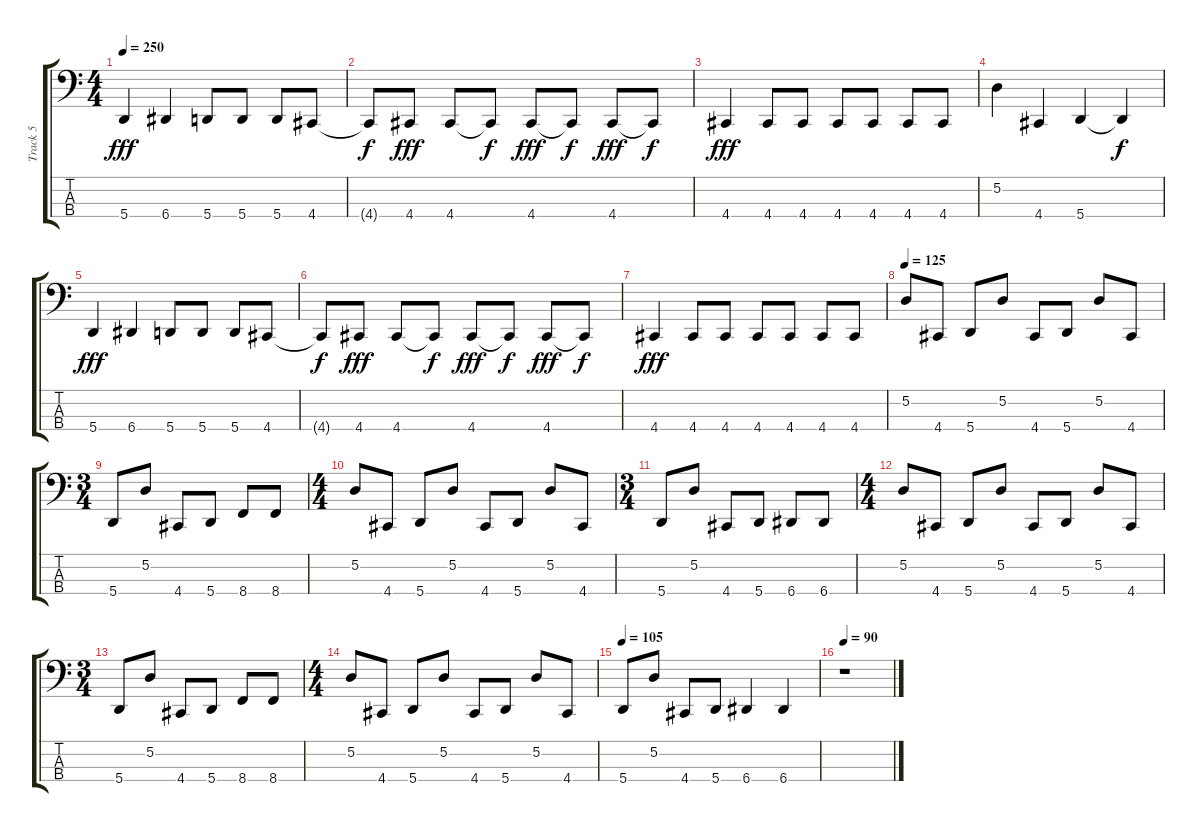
\track ("Track 5" "Track 5") {instrument slapbass1}
\staff {score tabs}
\tuning (D2 A1 E1 A0) {hide}
\ts (4 4)
\tempo 250
\clef f4
\ks c
5.4.4{dy fff} 6.4.4 5.4.8 5.4.8 5.4.8 4.4.8 |
4.4{t}.8{dy f} 4.4.8{dy fff} 4.4.8 4.4{t}.8{dy f} 4.4.8{dy fff} 4.4{t}.8{dy f} 4.4.8{dy fff} 4.4{t}.8{dy f} |
4.4.4{dy fff} 4.4.8 4.4.8 4.4.8 4.4.8 4.4.8 4.4.8 |
5.2.4 4.4.4 5.4.4 5.4{t}.4{dy f} |
5.4.4{dy fff} 6.4.4 5.4.8 5.4.8 5.4.8 4.4.8 |
4.4{t}.8{dy f} 4.4.8{dy fff} 4.4.8 4.4{t}.8{dy f} 4.4.8{dy fff} 4.4{t}.8{dy f} 4.4.8{dy fff} 4.4{t}.8{dy f} |
4.4.4{dy fff} 4.4.8 4.4.8 4.4.8 4.4.8 4.4.8 4.4.8 |
\tempo 125
5.2.8 4.4.8 5.4.8 5.2.8 4.4.8 5.4.8 5.2.8 4.4.8 |
\ts (3 4)
5.4.8 5.2.8 4.4.8 5.4.8 8.4.8 8.4.8 |
\ts (4 4)
5.2.8 4.4.8 5.4.8 5.2.8 4.4.8 5.4.8 5.2.8 4.4.8 |
\ts (3 4)
5.4.8 5.2.8 4.4.8 5.4.8 6.4.8 6.4.8 |
\ts (4 4)
5.2.8 4.4.8 5.4.8 5.2.8 4.4.8 5.4.8 5.2.8 4.4.8 |
\ts (3 4)
5.4.8 5.2.8 4.4.8 5.4.8 8.4.8 8.4.8 |
\ts (4 4)
5.2.8 4.4.8 5.4.8 5.2.8 4.4.8 5.4.8 5.2.8 4.4.8 |
\tempo 105
5.4.8 5.2.8 4.4.8 5.4.8 6.4.4 6.4.4 |
\tempo 90
r.1
